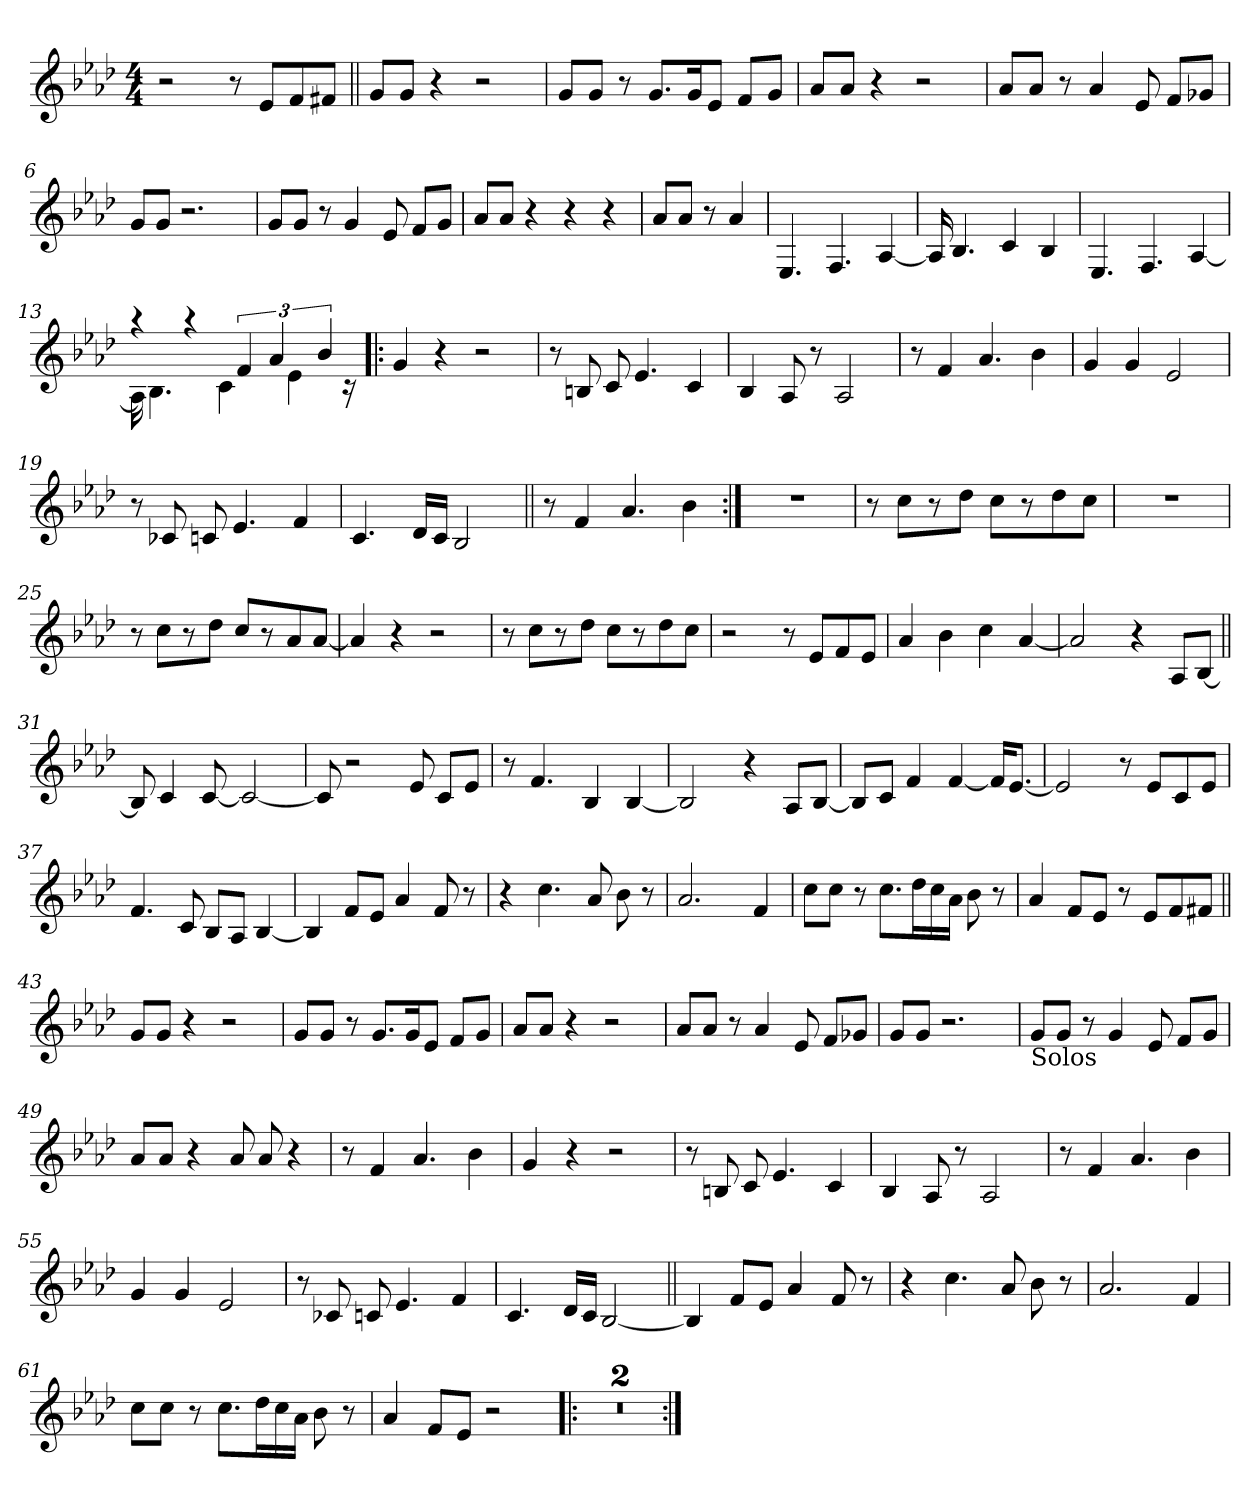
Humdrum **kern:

**kern
*part1
*staff1
*clefG2
*k[b-e-a-d-]
*A-:
*M4/4
=1
2r
8r
8e-/L
8f/
8f#X/J
=2||
8g/L
8g/J
4r
2r
=3
8g/L
8g/J
8r
8.g/L
16g/K
8e-/J
8f/L
8g/J
=4
8a-/L
8a-/J
4r
2r
!!LO:LB:g=z
=5
8a-/L
8a-/J
8r
4a-/
8e-/
8f/L
8g-X/J
=6
8g/L
8g/J
2.r
=7
8g/L
8g/J
8r
4g/
8e-/
8f/L
8g/J
=8
8a-/L
8a-/J
4r
4r
4r
=9
8a-/L
8a-/J
8r
4a-/
!!LO:LB:g=z
=10
4.E-/
4.F/
[4A-/
=11
16A-/]
4.B-/
4c/
4B-/
=12
4.E-/
4.F/
[4A-/
=13
*^
4raa	16A-\]
.	4.B-\
4raa	.
.	4c\
6f/	.
6a-/	.
.	4e-\
6b-/	.
.	16rc
*v	*v
=14!|:
4g/
4r
2r
!!LO:LB:g=z
=15
8r
8Bn/
8c/
4.e-/
4c/
=16
4B-/
8A-/
8r
2A-/
=17
8r
4f/
4.a-/
4b-\
=18
4g/
4g/
2e-/
=19
8r
8c-X/
8cn/
4.e-/
4f/
!!LO:LB:g=z
=20
4.c/
16d-/LL
16c/JJ
2B-/
=21||
8r
4f/
4.a-/
4b-\
=22:|!
1r
=23
8r
8cc\L
8r
8dd-\J
8cc\L
8r
8dd-\
8cc\J
=24
1r
!!LO:LB:g=z
=25
8r
8cc\L
8r
8dd-\J
8cc/L
8r
8a-/
[8a-/J
=26
4a-/]
4r
2r
=27
8r
8cc\L
8r
8dd-\J
8cc\L
8r
8dd-\
8cc\J
=28
2r
8r
8e-/L
8f/
8e-/J
=29
4a-/
4b-\
4cc\
[4a-/
!!LO:LB:g=z
=30
2a-/]
4r
8A-/L
[8B-/J
=31||
8B-/]
4c/
[8c/
2c/_
=32
8c/]
2r
8e-/
8c/L
8e-/J
=33
8r
4.f/
4B-/
[4B-/
=34
2B-/]
4r
8A-/L
[8B-/J
!!LO:LB:g=z
=35
8B-/L]
8c/J
4f/
[4f/
16f/KL]
[8.e-/J
=36
2e-/]
8r
8e-/L
8c/
8e-/J
=37
4.f/
8c/
8B-/L
8A-/J
[4B-/
=38
4B-/]
8f/L
8e-/J
4a-/
8f/
8r
=39
4r
4.cc\
8a-/
8b-\
8r
!!LO:LB:g=z
=40
2.a-/
4f/
=41
8cc\L
8cc\J
8r
8.cc\L
16dd-\L
16cc\
16a-\JJ
8b-\
8r
=42
4a-/
8f/L
8e-/J
8r
8e-/L
8f/
8f#X/J
=43||
8g/L
8g/J
4r
2r
=44
8g/L
8g/J
8r
8.g/L
16g/K
8e-/J
8f/L
8g/J
!!LO:PB:g=z
=45
8a-/L
8a-/J
4r
2r
=46
8a-/L
8a-/J
8r
4a-/
8e-/
8f/L
8g-X/J
=47
8g/L
8g/J
2.r
=48
!LO:TX:b:t=Solos
8g/L
8g/J
8r
4g/
8e-/
8f/L
8g/J
=49
8a-/L
8a-/J
4r
8a-
8a-
4r
!!LO:LB:g=z
=50
8r
4f/
4.a-/
4b-\
=51
4g/
4r
2r
=52
8r
8Bn/
8c/
4.e-/
4c/
=53
4B-/
8A-/
8r
2A-/
=54
8r
4f/
4.a-/
4b-\
!!LO:LB:g=z
=55
4g/
4g/
2e-/
=56
8r
8c-X/
8cn/
4.e-/
4f/
=57
4.c/
16d-/LL
16c/JJ
[2B-/
=58||
4B-/]
8f/L
8e-/J
4a-/
8f/
8r
=59
4r
4.cc\
8a-/
8b-\
8r
!!LO:LB:g=z
=60
2.a-/
4f/
=61
8cc\L
8cc\J
8r
8.cc\L
16dd-\L
16cc\
16a-\JJ
8b-\
8r
=62
4a-/
8f/L
8e-/J
2r
=63!|:
1r
=64
1r
=:|!
*-
